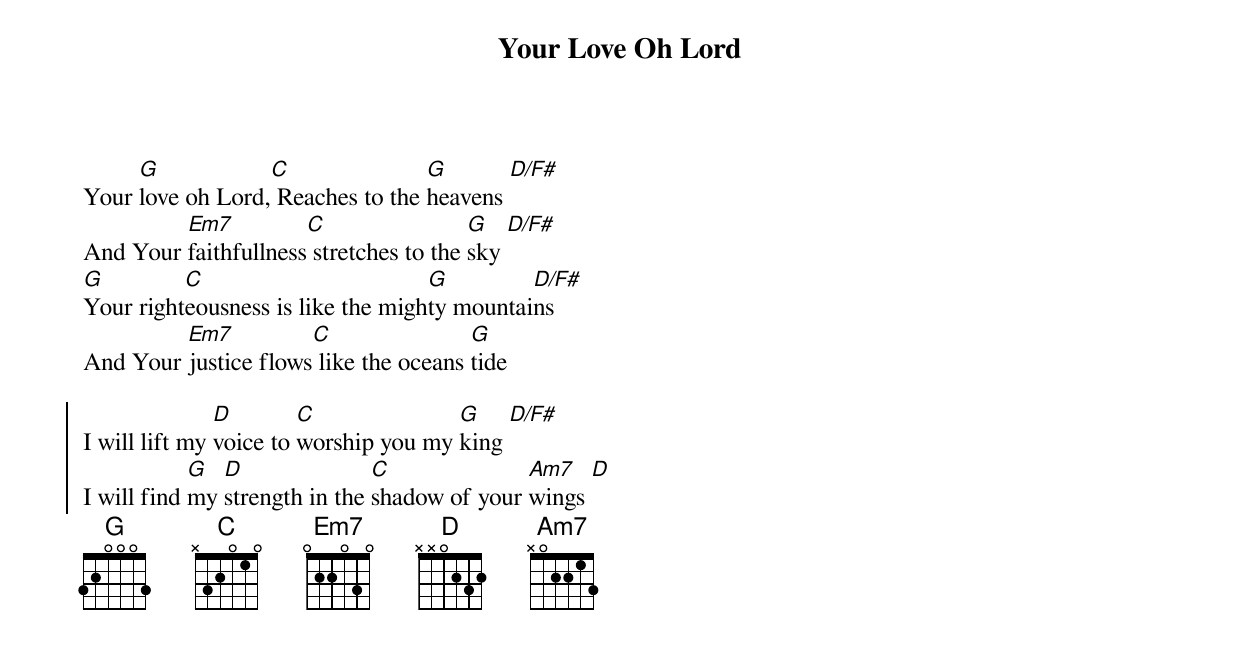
{title: Your Love Oh Lord}
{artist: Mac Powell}
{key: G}

{start_of_verse}
Your [G]love oh Lord,[C] Reaches to the [G]heavens [D/F#]
And Your [Em7]faithfullness[C] stretches to the [G]sky [D/F#]
[G]Your right[C]eousness is like the migh[G]ty mountai[D/F#]ns
And Your [Em7]justice flows[C] like the oceans [G]tide
{end_of_verse}

{start_of_chorus}
I will lift my [D]voice to [C]worship you my [G]king [D/F#]
I will find [G]my [D]strength in the [C]shadow of your [Am7]wings [D]
{end_of_chorus}
